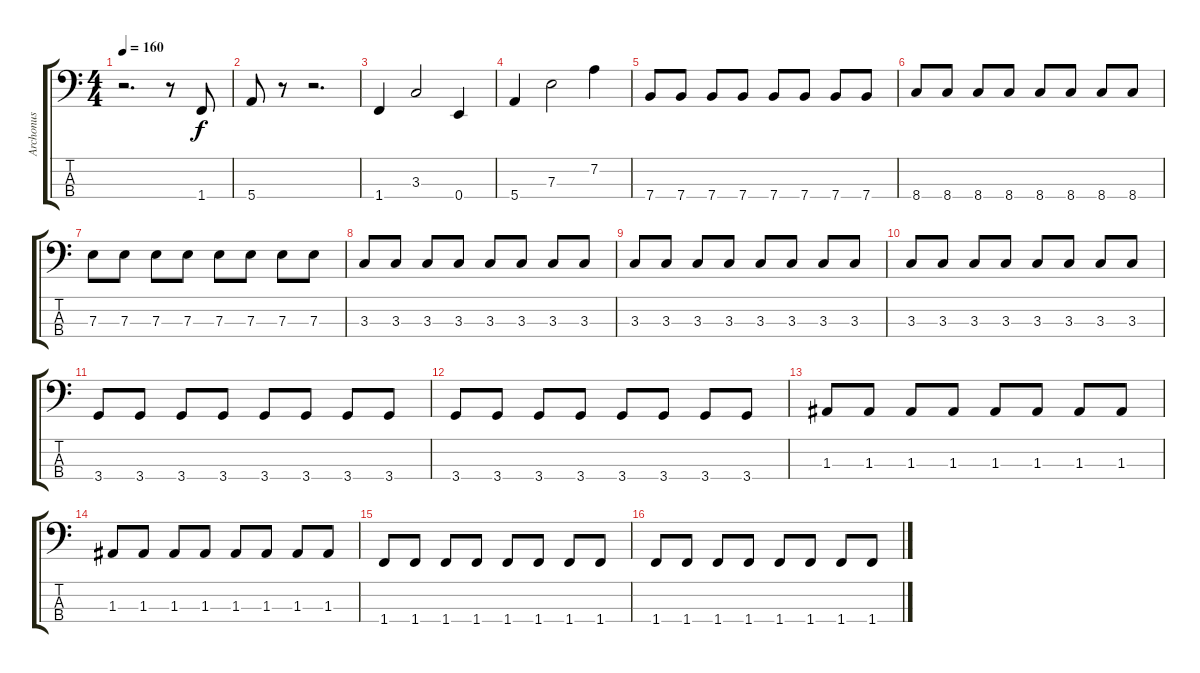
\track ("Archonus" "Archonus") {instrument electricbasspick}
\staff {score tabs}
\tuning (G2 D2 A1 E1) {hide}
\ts (4 4)
\tempo 160
\clef f4
\ks c
r.2{d dy f} r.8 1.4.8 |
5.4.8 r.8 r.2{d} |
1.4.4 3.3.2 0.4.4 |
5.4.4 7.3.2 7.2.4 |
7.4.8 7.4.8 7.4.8 7.4.8 7.4.8 7.4.8 7.4.8 7.4.8 |
8.4.8 8.4.8 8.4.8 8.4.8 8.4.8 8.4.8 8.4.8 8.4.8 |
7.3.8 7.3.8 7.3.8 7.3.8 7.3.8 7.3.8 7.3.8 7.3.8 |
3.3.8 3.3.8 3.3.8 3.3.8 3.3.8 3.3.8 3.3.8 3.3.8 |
3.3.8 3.3.8 3.3.8 3.3.8 3.3.8 3.3.8 3.3.8 3.3.8 |
3.3.8 3.3.8 3.3.8 3.3.8 3.3.8 3.3.8 3.3.8 3.3.8 |
3.4.8 3.4.8 3.4.8 3.4.8 3.4.8 3.4.8 3.4.8 3.4.8 |
3.4.8 3.4.8 3.4.8 3.4.8 3.4.8 3.4.8 3.4.8 3.4.8 |
1.3.8 1.3.8 1.3.8 1.3.8 1.3.8 1.3.8 1.3.8 1.3.8 |
1.3.8 1.3.8 1.3.8 1.3.8 1.3.8 1.3.8 1.3.8 1.3.8 |
1.4.8 1.4.8 1.4.8 1.4.8 1.4.8 1.4.8 1.4.8 1.4.8 |
1.4.8 1.4.8 1.4.8 1.4.8 1.4.8 1.4.8 1.4.8 1.4.8
